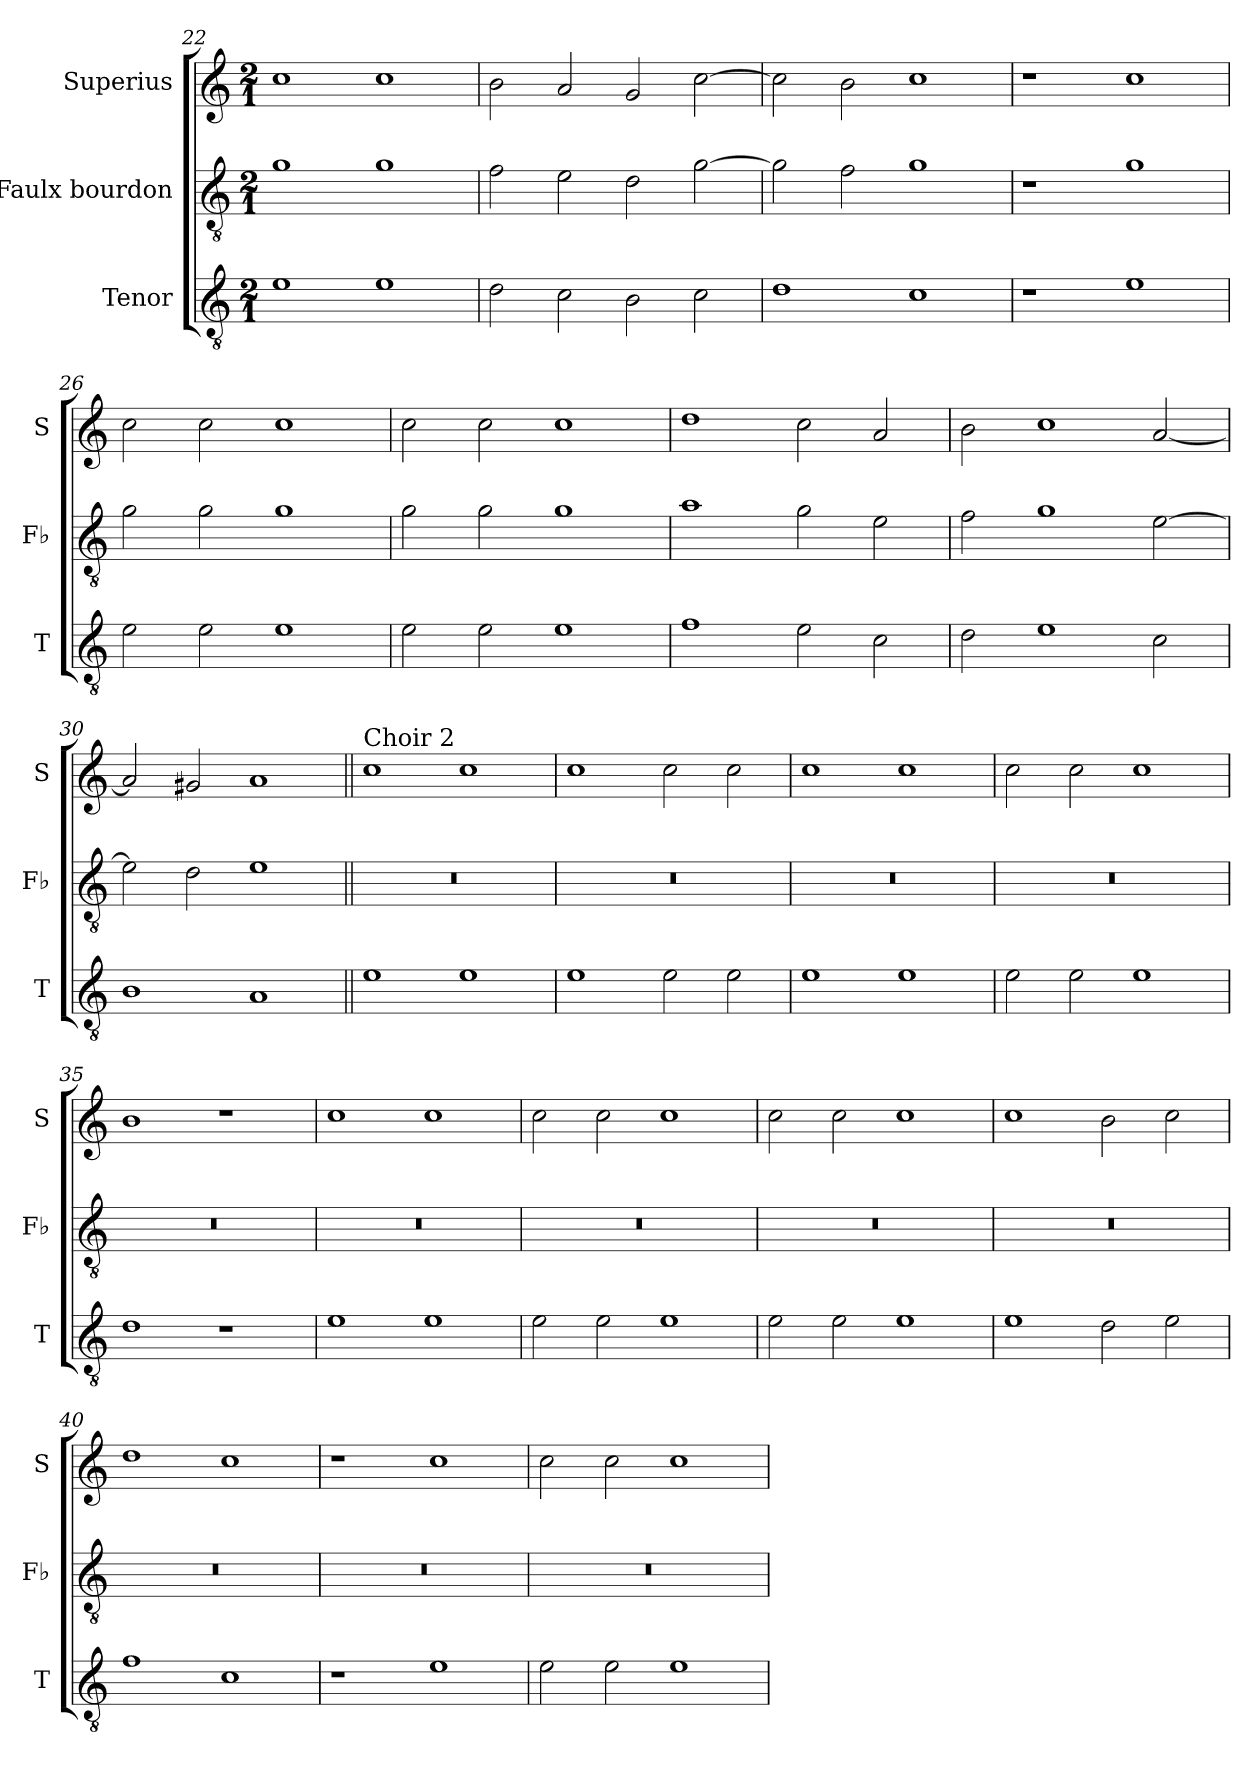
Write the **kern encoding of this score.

**kern	**kern	**kern
*part3	*part2	*part1
*staff3	*staff2	*staff1
*I"Tenor	*I"Faulx bourdon	*I"Superius
*I'T	*I'Fb	*I'S
*clefGv2	*clefGv2	*clefG2
*k[]	*k[]	*k[]
*M2/1	*M2/1	*M2/1
=22	=22	=22
1e	1g	1cc
1e	1g	1cc
=23	=23	=23
2d\	2f\	2b\
2c\	2e\	2a/
2B\	2d\	2g/
2c\	[2g\	[2cc\
=24	=24	=24
1d	2g\]	2cc\]
.	2f\	2b\
1c	1g	1cc
=25	=25	=25
1r	1r	1r
1e	1g	1cc
=26	=26	=26
2e\	2g\	2cc\
2e\	2g\	2cc\
1e	1g	1cc
=27	=27	=27
2e\	2g\	2cc\
2e\	2g\	2cc\
1e	1g	1cc
=28	=28	=28
1f	1a	1dd
2e\	2g\	2cc\
2c\	2e\	2a/
=29	=29	=29
2d\	2f\	2b\
1e	1g	1cc
2c\	[2e\	[2a/
=30	=30	=30
1B	2e\]	2a/]
.	2d\	2g#X/
1A	1e	1a
=31||	=31||	=31||
!	!	!LO:TX:a:t=Choir 2
1e	0r	1cc
1e	.	1cc
=32	=32	=32
1e	0r	1cc
2e\	.	2cc\
2e\	.	2cc\
=33	=33	=33
1e	0r	1cc
1e	.	1cc
=34	=34	=34
2e\	0r	2cc\
2e\	.	2cc\
1e	.	1cc
=35	=35	=35
1d	0r	1b
1r	.	1r
=36	=36	=36
1e	0r	1cc
1e	.	1cc
=37	=37	=37
2e\	0r	2cc\
2e\	.	2cc\
1e	.	1cc
=38	=38	=38
2e\	0r	2cc\
2e\	.	2cc\
1e	.	1cc
=39	=39	=39
1e	0r	1cc
2d\	.	2b\
2e\	.	2cc\
=40	=40	=40
1f	0r	1dd
1c	.	1cc
=41	=41	=41
1r	0r	1r
1e	.	1cc
=42	=42	=42
2e\	0r	2cc\
2e\	.	2cc\
1e	.	1cc
=	=	=
*-	*-	*-
